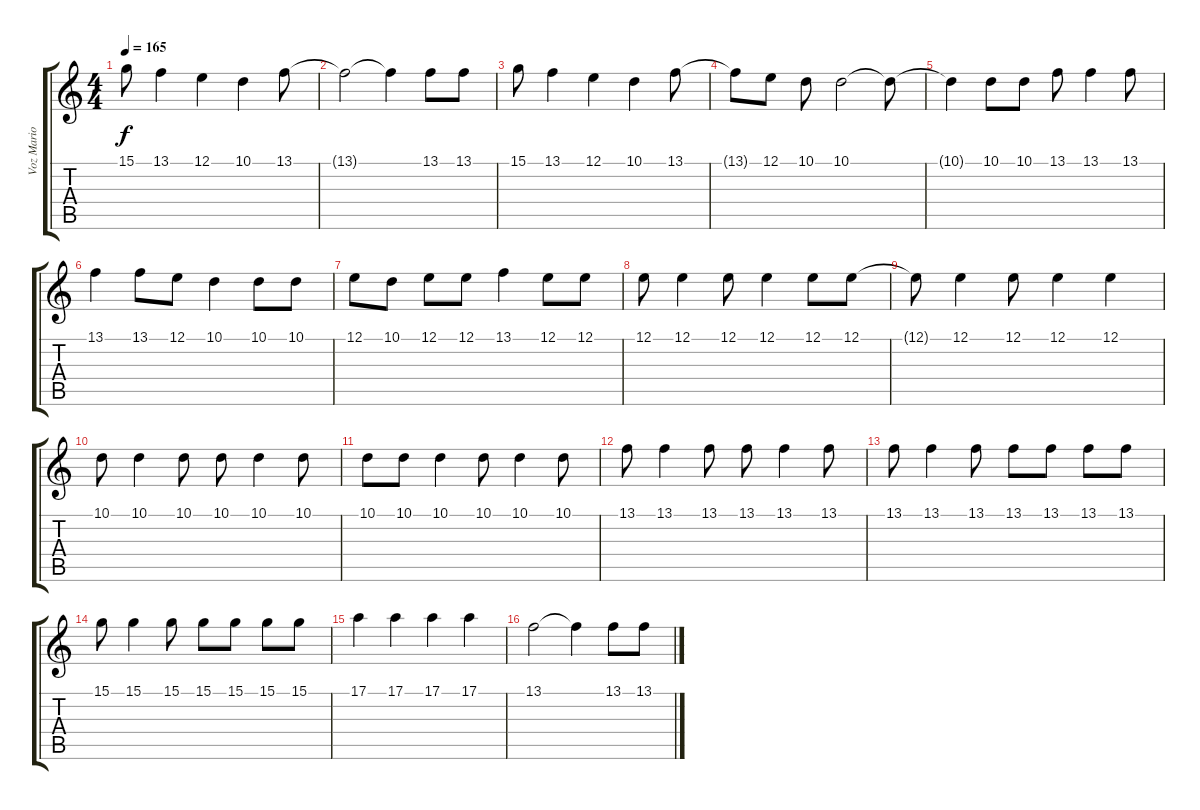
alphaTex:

\track ("Voz Mario Muñoz" "Voz Mario ") {instrument piccolo}
\staff {score tabs}
\tuning (E4 B3 G3 D3 A2 E2) {hide}
\ts (4 4)
\tempo 165
\clef g2
\ks c
15.1.8{dy f} 13.1.4 12.1.4 10.1.4 13.1.8 |
13.1{t}.2 13.1{t}.4 13.1.8 13.1.8 |
15.1.8 13.1.4 12.1.4 10.1.4 13.1.8 |
13.1{t}.8 12.1.8 10.1.8 10.1.2 10.1{t}.8 |
10.1{t}.4 10.1.8 10.1.8 13.1.8 13.1.4 13.1.8 |
13.1.4 13.1.8 12.1.8 10.1.4 10.1.8 10.1.8 |
12.1.8 10.1.8 12.1.8 12.1.8 13.1.4 12.1.8 12.1.8 |
12.1.8 12.1.4 12.1.8 12.1.4 12.1.8 12.1.8 |
12.1{t}.8 12.1.4 12.1.8 12.1.4 12.1.4 |
10.1.8 10.1.4 10.1.8 10.1.8 10.1.4 10.1.8 |
10.1.8 10.1.8 10.1.4 10.1.8 10.1.4 10.1.8 |
13.1.8 13.1.4 13.1.8 13.1.8 13.1.4 13.1.8 |
13.1.8 13.1.4 13.1.8 13.1.8 13.1.8 13.1.8 13.1.8 |
15.1.8 15.1.4 15.1.8 15.1.8 15.1.8 15.1.8 15.1.8 |
17.1.4 17.1.4 17.1.4 17.1.4 |
13.1.2 13.1{t}.4 13.1.8 13.1.8
